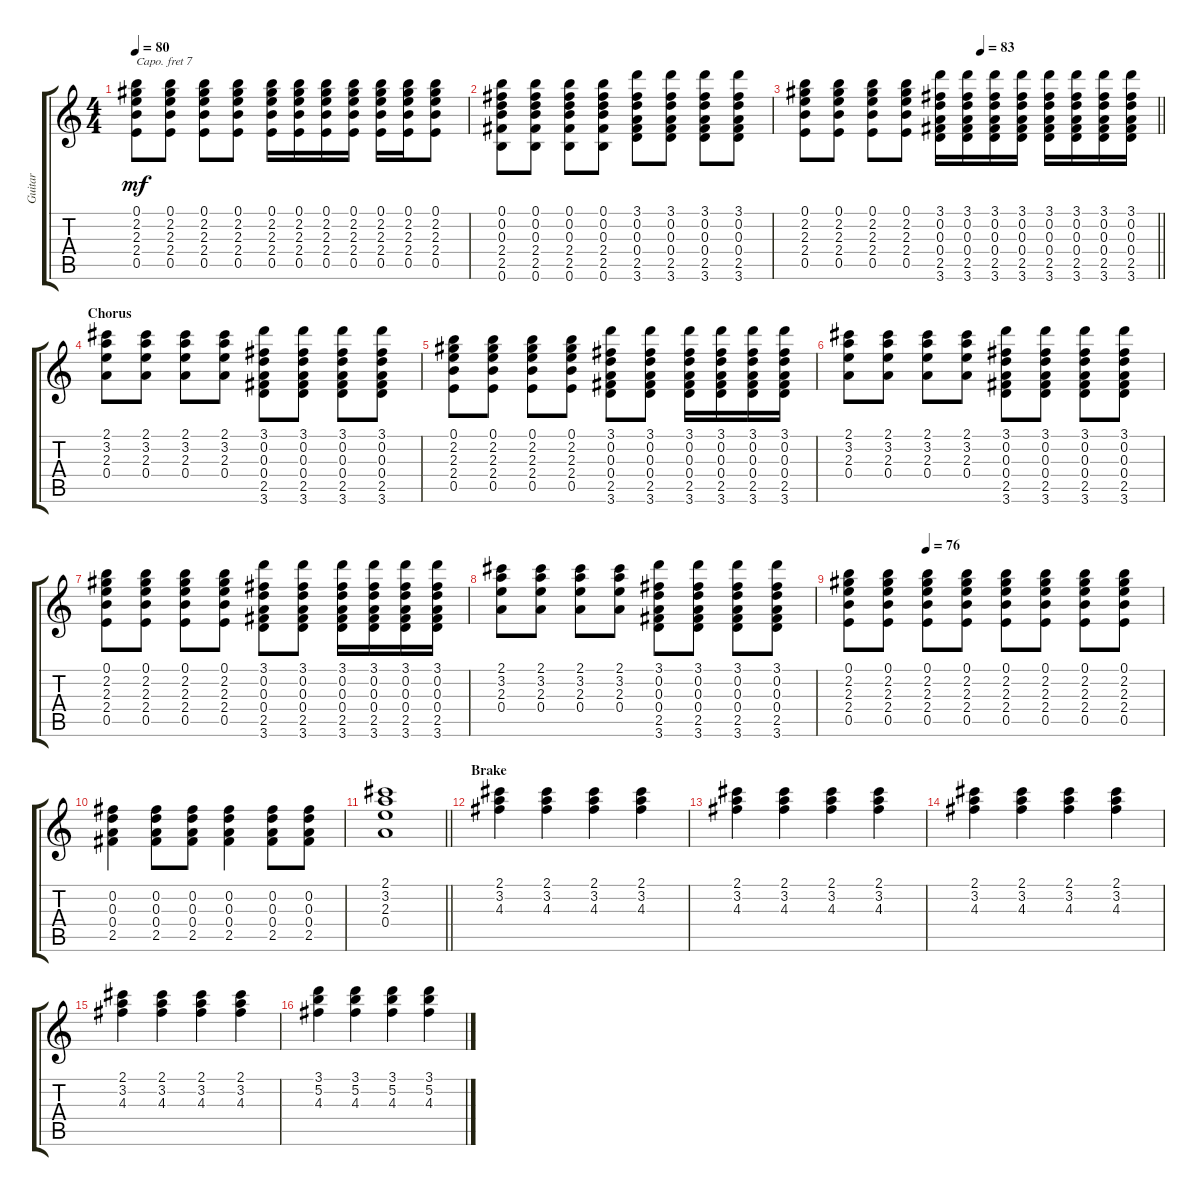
\track ("Guitar" "Guitar") {instrument acousticguitarsteel}
\staff {score tabs}
\capo 7
\tuning (E4 B3 G3 D3 A2 E2) {hide}
\ts (4 4)
\tempo 80
\clef g2
\ks c
(0.1 2.2 2.3 2.4 0.5).8{dy mf} (0.1 2.2 2.3 2.4 0.5).8 (0.1 2.2 2.3 2.4 0.5).8 (0.1 2.2 2.3 2.4 0.5).8 (0.1 2.2 2.3 2.4 0.5).16 (0.1 2.2 2.3 2.4 0.5).16 (0.1 2.2 2.3 2.4 0.5).16 (0.1 2.2 2.3 2.4 0.5).16 (0.1 2.2 2.3 2.4 0.5).16 (0.1 2.2 2.3 2.4 0.5).16 (0.1 2.2 2.3 2.4 0.5).8 |
(0.1 0.2 0.3 2.4 2.5 0.6).8 (0.1 0.2 0.3 2.4 2.5 0.6).8 (0.1 0.2 0.3 2.4 2.5 0.6).8 (0.1 0.2 0.3 2.4 2.5 0.6).8 (3.1 0.2 0.3 0.4 2.5 3.6).8 (3.1 0.2 0.3 0.4 2.5 3.6).8 (3.1 0.2 0.3 0.4 2.5 3.6).8 (3.1 0.2 0.3 0.4 2.5 3.6).8 |
\tempo (83 0.5)
\barLineRight lightlight
(0.1 2.2 2.3 2.4 0.5).8 (0.1 2.2 2.3 2.4 0.5).8 (0.1 2.2 2.3 2.4 0.5).8 (0.1 2.2 2.3 2.4 0.5).8 (3.1 0.2 0.3 0.4 2.5 3.6).16 (3.1 0.2 0.3 0.4 2.5 3.6).16 (3.1 0.2 0.3 0.4 2.5 3.6).16 (3.1 0.2 0.3 0.4 2.5 3.6).16 (3.1 0.2 0.3 0.4 2.5 3.6).16 (3.1 0.2 0.3 0.4 2.5 3.6).16 (3.1 0.2 0.3 0.4 2.5 3.6).16 (3.1 0.2 0.3 0.4 2.5 3.6).16 |
\section ("" "Chorus")
(2.1 3.2 2.3 0.4).8 (2.1 3.2 2.3 0.4).8 (2.1 3.2 2.3 0.4).8 (2.1 3.2 2.3 0.4).8 (3.1 0.2 0.3 0.4 2.5 3.6).8 (3.1 0.2 0.3 0.4 2.5 3.6).8 (3.1 0.2 0.3 0.4 2.5 3.6).8 (3.1 0.2 0.3 0.4 2.5 3.6).8 |
(0.1 2.2 2.3 2.4 0.5).8 (0.1 2.2 2.3 2.4 0.5).8 (0.1 2.2 2.3 2.4 0.5).8 (0.1 2.2 2.3 2.4 0.5).8 (3.1 0.2 0.3 0.4 2.5 3.6).8 (3.1 0.2 0.3 0.4 2.5 3.6).8 (3.1 0.2 0.3 0.4 2.5 3.6).16 (3.1 0.2 0.3 0.4 2.5 3.6).16 (3.1 0.2 0.3 0.4 2.5 3.6).16 (3.1 0.2 0.3 0.4 2.5 3.6).16 |
(2.1 3.2 2.3 0.4).8 (2.1 3.2 2.3 0.4).8 (2.1 3.2 2.3 0.4).8 (2.1 3.2 2.3 0.4).8 (3.1 0.2 0.3 0.4 2.5 3.6).8 (3.1 0.2 0.3 0.4 2.5 3.6).8 (3.1 0.2 0.3 0.4 2.5 3.6).8 (3.1 0.2 0.3 0.4 2.5 3.6).8 |
(0.1 2.2 2.3 2.4 0.5).8 (0.1 2.2 2.3 2.4 0.5).8 (0.1 2.2 2.3 2.4 0.5).8 (0.1 2.2 2.3 2.4 0.5).8 (3.1 0.2 0.3 0.4 2.5 3.6).8 (3.1 0.2 0.3 0.4 2.5 3.6).8 (3.1 0.2 0.3 0.4 2.5 3.6).16 (3.1 0.2 0.3 0.4 2.5 3.6).16 (3.1 0.2 0.3 0.4 2.5 3.6).16 (3.1 0.2 0.3 0.4 2.5 3.6).16 |
(2.1 3.2 2.3 0.4).8 (2.1 3.2 2.3 0.4).8 (2.1 3.2 2.3 0.4).8 (2.1 3.2 2.3 0.4).8 (3.1 0.2 0.3 0.4 2.5 3.6).8 (3.1 0.2 0.3 0.4 2.5 3.6).8 (3.1 0.2 0.3 0.4 2.5 3.6).8 (3.1 0.2 0.3 0.4 2.5 3.6).8 |
\tempo (76 0.25)
(0.1 2.2 2.3 2.4 0.5).8 (0.1 2.2 2.3 2.4 0.5).8 (0.1 2.2 2.3 2.4 0.5).8 (0.1 2.2 2.3 2.4 0.5).8 (0.1 2.2 2.3 2.4 0.5).8 (0.1 2.2 2.3 2.4 0.5).8 (0.1 2.2 2.3 2.4 0.5).8 (0.1 2.2 2.3 2.4 0.5).8 |
(0.2 0.3 0.4 2.5).4 (0.2 0.3 0.4 2.5).8 (0.2 0.3 0.4 2.5).8 (0.2 0.3 0.4 2.5).4 (0.2 0.3 0.4 2.5).8 (0.2 0.3 0.4 2.5).8 |
\barLineRight lightlight
(2.1 3.2 2.3 0.4).1 |
\section ("" "Brake")
(2.1 3.2 4.3).4 (2.1 3.2 4.3).4 (2.1 3.2 4.3).4 (2.1 3.2 4.3).4 |
(2.1 3.2 4.3).4 (2.1 3.2 4.3).4 (2.1 3.2 4.3).4 (2.1 3.2 4.3).4 |
(2.1 3.2 4.3).4 (2.1 3.2 4.3).4 (2.1 3.2 4.3).4 (2.1 3.2 4.3).4 |
(2.1 3.2 4.3).4 (2.1 3.2 4.3).4 (2.1 3.2 4.3).4 (2.1 3.2 4.3).4 |
(3.1 5.2 4.3).4 (3.1 5.2 4.3).4 (3.1 5.2 4.3).4 (3.1 5.2 4.3).4
